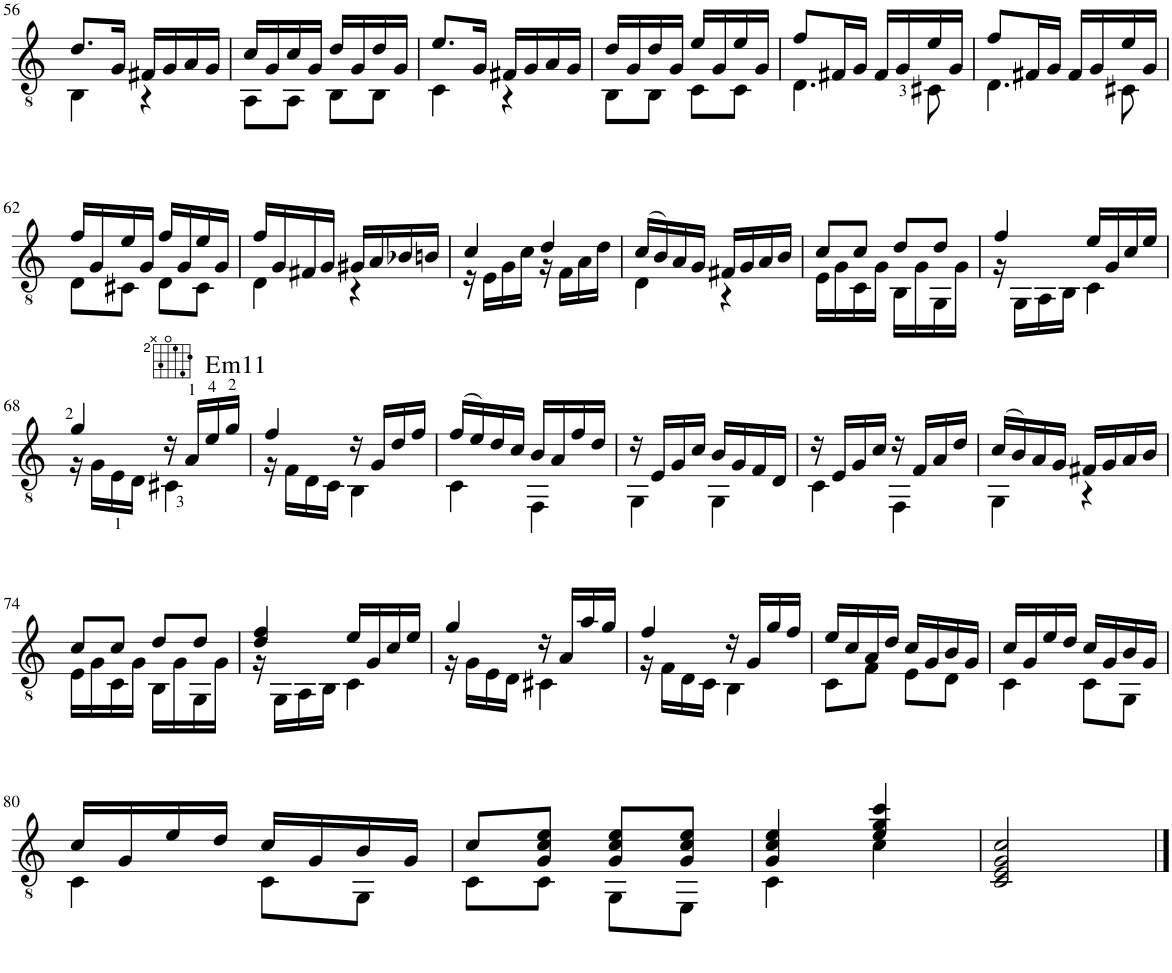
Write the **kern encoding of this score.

**kern	**harte
*part1	*part1
*staff1	*
*I"Guitar	*
*I'Guit.	*
!!LO:PB:g=z
*clefGv2	*
*k[]	*
*M2/4	*
=56	=56
*^	*
8.d/L	4BB\	.
16G/Jk	.	.
16F#X/LL	4r	.
16G/	.	.
16A/	.	.
16G/JJ	.	.
=57	=57	=57
16c/LL	8AA\L	.
16G/	.	.
16c/	8AA\J	.
16G/JJ	.	.
16d/LL	8BB\L	.
16G/	.	.
16d/	8BB\J	.
16G/JJ	.	.
=58	=58	=58
8.e/L	4C\	.
16G/Jk	.	.
16F#X/LL	4r	.
16G/	.	.
16A/	.	.
16G/JJ	.	.
=59	=59	=59
16d/LL	8BB\L	.
16G/	.	.
16d/	8BB\J	.
16G/JJ	.	.
16e/LL	8C\L	.
16G/	.	.
16e/	8C\J	.
16G/JJ	.	.
=60	=60	=60
8f/L	4.D\	.
16F#X/L	.	.
16G/JJ	.	.
16F#/LL	.	.
16G/	.	.
16e/	8C#X\	.
16G/JJ	.	.
=61	=61	=61
8f/L	4.D\	.
16F#X/L	.	.
16G/JJ	.	.
16F#/LL	.	.
16G/	.	.
16e/	8C#X\	.
16G/JJ	.	.
!!LO:LB:g=z	!!
=62	=62	=62
16f/LL	8D\L	.
16G/	.	.
16e/	8C#X\J	.
16G/JJ	.	.
16f/LL	8D\L	.
16G/	.	.
16e/	8C#\J	.
16G/JJ	.	.
=63	=63	=63
16f/LL	4D\	.
16G/	.	.
16F#X/	.	.
16G/JJ	.	.
16G#X/LL	4r	.
16A/	.	.
16B-X/	.	.
16Bn/JJ	.	.
=64	=64	=64
4c/	16r	.
.	16E\LL	.
.	16G\	.
.	16c\JJ	.
4d/	16r	.
.	16F\LL	.
.	16A\	.
.	16d\JJ	.
=65	=65	=65
(16c/LL	4D\	.
16B/)	.	.
16A/	.	.
16G/JJ	.	.
16F#X/LL	4r	.
16G/	.	.
16A/	.	.
16B/JJ	.	.
=66	=66	=66
8c/L	16E\LL	.
.	16G\	.
8c/J	16C\	.
.	16G\JJ	.
8d/L	16BB\LL	.
.	16G\	.
8d/J	16GG\	.
.	16G\JJ	.
=67	=67	=67
4f/	16r	.
.	16GG\LL	.
.	16AA\	.
.	16BB\JJ	.
16e/LL	4C\	.
16G/	.	.
16c/	.	.
16e/JJ	.	.
!!LO:LB:g=z	!!
=68	=68	=68
4g/	16r	.
.	16G\LL	.
.	16E\	.
.	16D\JJ	.
16r	4C#X\	.
16A/LL	.	.
!	!	!LO:H:kt=m11
16e/	.	E:min9(11)
16g/JJ	.	.
=69	=69	=69
4f/	16r	.
.	16F\LL	.
.	16D\	.
.	16C\JJ	.
16r	4BB\	.
16G/LL	.	.
16d/	.	.
16f/JJ	.	.
=70	=70	=70
(16f/LL	4C\	.
16e/)	.	.
16d/	.	.
16c/JJ	.	.
16B/LL	4FF\	.
16A/	.	.
16f/	.	.
16d/JJ	.	.
=71	=71	=71
16r	4GG\	.
16E/LL	.	.
16G/	.	.
16c/JJ	.	.
16B/LL	4GG\	.
16G/	.	.
16F/	.	.
16D/JJ	.	.
=72	=72	=72
16r	4C\	.
16E/LL	.	.
16G/	.	.
16c/JJ	.	.
16r	4FF\	.
16F/LL	.	.
16A/	.	.
16d/JJ	.	.
=73	=73	=73
(16c/LL	4GG\	.
16B/)	.	.
16A/	.	.
16G/JJ	.	.
16F#X/LL	4r	.
16G/	.	.
16A/	.	.
16B/JJ	.	.
!!LO:LB:g=z	!!
=74	=74	=74
8c/L	16E\LL	.
.	16G\	.
8c/J	16C\	.
.	16G\JJ	.
8d/L	16BB\LL	.
.	16G\	.
8d/J	16GG\	.
.	16G\JJ	.
=75	=75	=75
4d/ 4f/	16r	.
.	16GG\LL	.
.	16AA\	.
.	16BB\JJ	.
16e/LL	4C\	.
16G/	.	.
16c/	.	.
16e/JJ	.	.
=76	=76	=76
4g/	16r	.
.	16G\LL	.
.	16E\	.
.	16D\JJ	.
16r	4C#X\	.
16A/LL	.	.
16a/	.	.
16g/JJ	.	.
=77	=77	=77
4f/	16r	.
.	16F\LL	.
.	16D\	.
.	16C\JJ	.
16r	4BB\	.
16G/LL	.	.
16g/	.	.
16f/JJ	.	.
=78	=78	=78
16e/LL	8C\L	.
16c/	.	.
16A/	8F\J	.
16d/JJ	.	.
16c/LL	8E\L	.
16G/	.	.
16B/	8D\J	.
16G/JJ	.	.
=79	=79	=79
16c/LL	4C\	.
16G/	.	.
16e/	.	.
16d/JJ	.	.
16c/LL	8C\L	.
16G/	.	.
16B/	8GG\J	.
16G/JJ	.	.
!!LO:LB:g=z	!!
=80	=80	=80
16c/LL	4C\	.
16G/	.	.
16e/	.	.
16d/JJ	.	.
16c/LL	8C\L	.
16G/	.	.
16B/	8GG\J	.
16G/JJ	.	.
=81	=81	=81
8c/L	8C\L	.
8G/ 8c/ 8e/J	8C\J	.
8G/ 8c/ 8e/L	8GG\L	.
8G/ 8c/ 8e/J	8EE\J	.
=82	=82	=82
4G/ 4c/ 4e/	4C\	.
4e/ 4g/ 4cc/	4c\	.
*v	*v	*
=83	=83
2C/ 2E/ 2G/ 2c/	.
==	==
*-	*-
